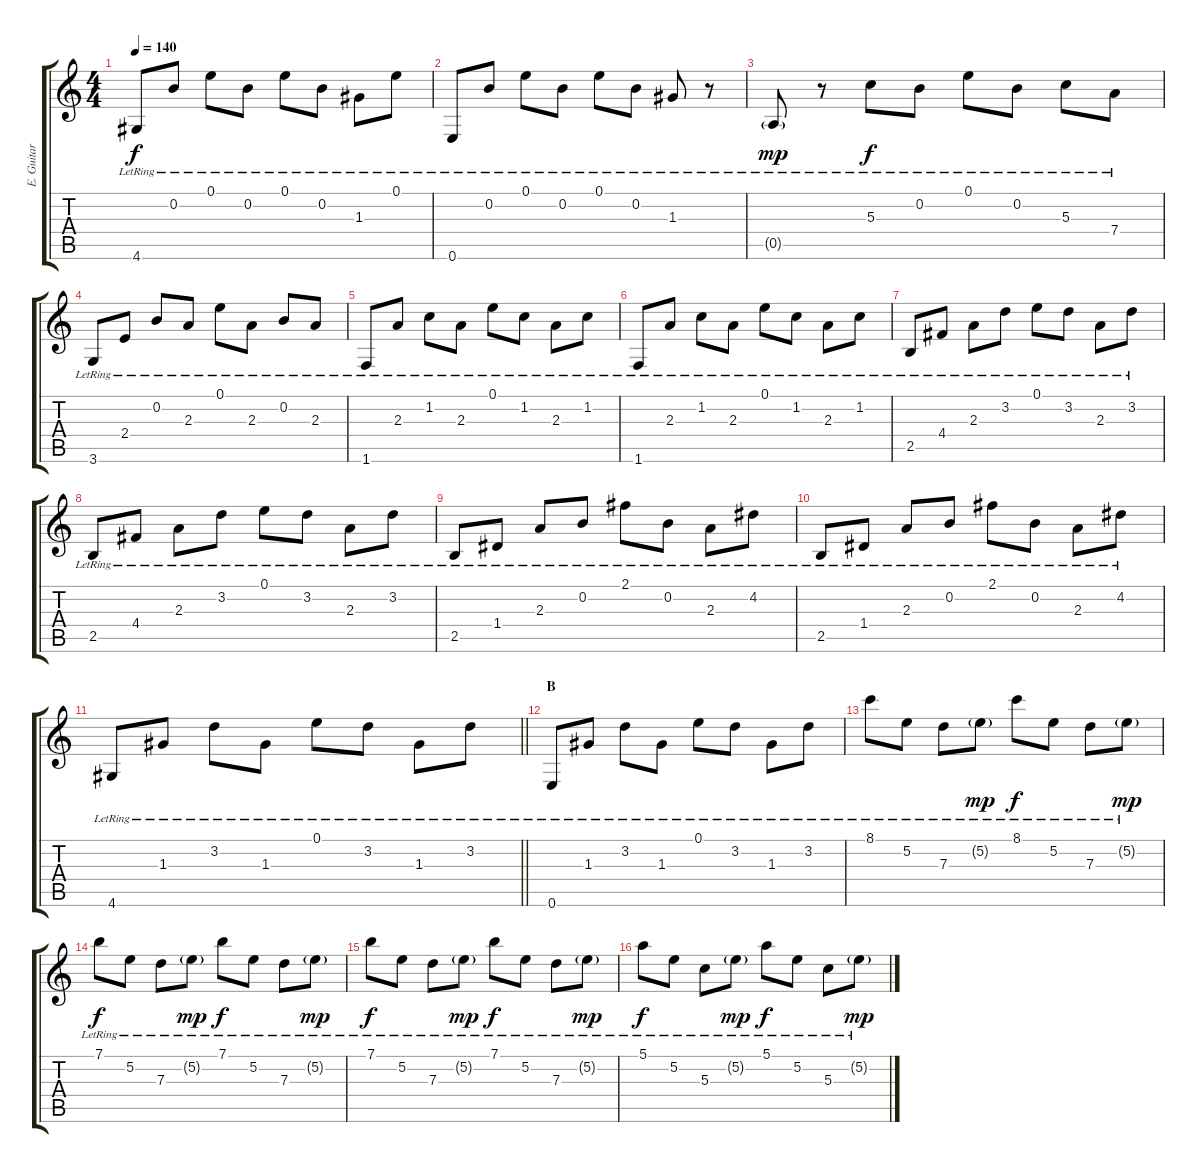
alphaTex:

\track ("E. Guitar I" "E. Guitar ") {instrument electricguitarjazz}
\staff {score tabs}
\tuning (E4 B3 G3 D3 A2 E2) {hide}
\ts (4 4)
\tempo 140
\clef g2
\ks c
4.6{lr}.8{dy f} 0.2{lr}.8 0.1{lr}.8 0.2{lr}.8 0.1{lr}.8 0.2{lr}.8 1.3{lr}.8 0.1{lr}.8 |
0.6{lr}.8 0.2{lr}.8 0.1{lr}.8 0.2{lr}.8 0.1{lr}.8 0.2{lr}.8 1.3{lr}.8 r.8 |
0.5{g lr}.8{dy mp} r.8 5.3{lr}.8{dy f} 0.2{lr}.8 0.1{lr}.8 0.2{lr}.8 5.3{lr}.8 7.4{lr}.8 |
3.6{lr}.8 2.4{lr}.8 0.2{lr}.8 2.3{lr}.8 0.1{lr}.8 2.3{lr}.8 0.2{lr}.8 2.3{lr}.8 |
1.6{lr}.8 2.3{lr}.8 1.2{lr}.8 2.3{lr}.8 0.1{lr}.8 1.2{lr}.8 2.3{lr}.8 1.2{lr}.8 |
1.6{lr}.8 2.3{lr}.8 1.2{lr}.8 2.3{lr}.8 0.1{lr}.8 1.2{lr}.8 2.3{lr}.8 1.2{lr}.8 |
2.5{lr}.8 4.4{lr}.8 2.3{lr}.8 3.2{lr}.8 0.1{lr}.8 3.2{lr}.8 2.3{lr}.8 3.2{lr}.8 |
2.5{lr}.8 4.4{lr}.8 2.3{lr}.8 3.2{lr}.8 0.1{lr}.8 3.2{lr}.8 2.3{lr}.8 3.2{lr}.8 |
2.5{lr}.8 1.4{lr}.8 2.3{lr}.8 0.2{lr}.8 2.1{lr}.8 0.2{lr}.8 2.3{lr}.8 4.2{lr}.8 |
2.5{lr}.8 1.4{lr}.8 2.3{lr}.8 0.2{lr}.8 2.1{lr}.8 0.2{lr}.8 2.3{lr}.8 4.2{lr}.8 |
\barLineRight lightlight
4.6{lr}.8 1.3{lr}.8 3.2{lr}.8 1.3{lr}.8 0.1{lr}.8 3.2{lr}.8 1.3{lr}.8 3.2{lr}.8 |
\section ("" "B")
0.6{lr}.8 1.3{lr}.8 3.2{lr}.8 1.3{lr}.8 0.1{lr}.8 3.2{lr}.8 1.3{lr}.8 3.2{lr}.8 |
8.1{lr}.8 5.2{lr}.8 7.3{lr}.8 5.2{g lr}.8{dy mp} 8.1{lr}.8{dy f} 5.2{lr}.8 7.3{lr}.8 5.2{g lr}.8{dy mp} |
7.1{lr}.8{dy f} 5.2{lr}.8 7.3{lr}.8 5.2{g lr}.8{dy mp} 7.1{lr}.8{dy f} 5.2{lr}.8 7.3{lr}.8 5.2{g lr}.8{dy mp} |
7.1{lr}.8{dy f} 5.2{lr}.8 7.3{lr}.8 5.2{g lr}.8{dy mp} 7.1{lr}.8{dy f} 5.2{lr}.8 7.3{lr}.8 5.2{g lr}.8{dy mp} |
5.1{lr}.8{dy f} 5.2{lr}.8 5.3{lr}.8 5.2{g lr}.8{dy mp} 5.1{lr}.8{dy f} 5.2{lr}.8 5.3{lr}.8 5.2{g lr}.8{dy mp}
